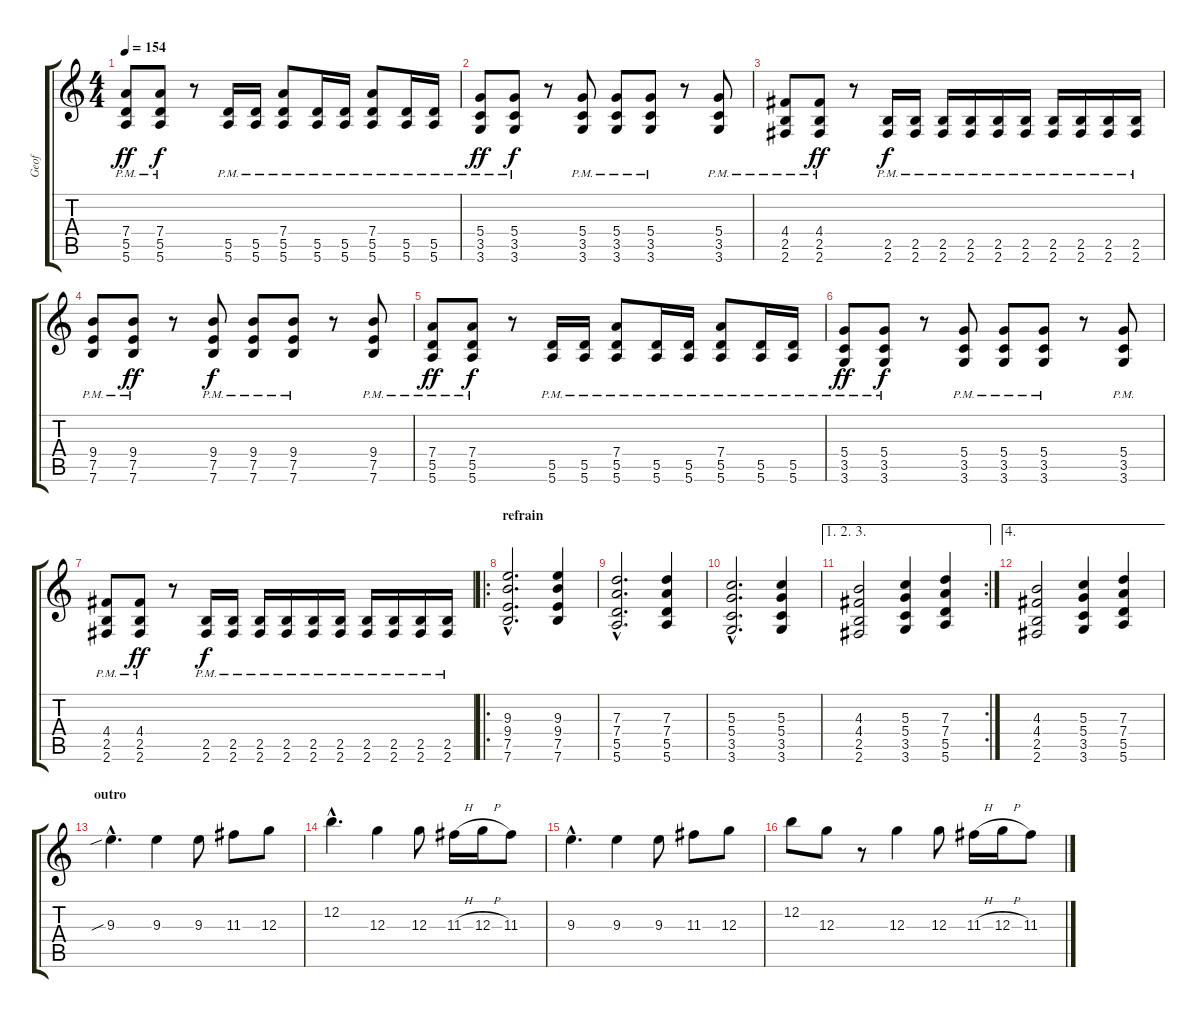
\track ("Geof" "Geof") {instrument distortionguitar}
\staff {score tabs}
\tuning (E4 B3 G3 D3 A2 E2) {hide}
\ts (4 4)
\tempo 154
\clef g2
\ks c
(7.4{pm} 5.5{pm} 5.6{pm}).8{dy ff} (7.4{pm} 5.5{pm} 5.6{pm}).8{dy f} r.8 (5.5{pm} 5.6{pm}).16 (5.5{pm} 5.6{pm}).16 (7.4{pm} 5.5{pm} 5.6{pm}).8 (5.5{pm} 5.6{pm}).16 (5.5{pm} 5.6{pm}).16 (7.4{pm} 5.5{pm} 5.6{pm}).8 (5.5{pm} 5.6{pm}).16 (5.5{pm} 5.6).16 |
(5.4{pm} 3.5{pm} 3.6{pm}).8{dy ff} (5.4{pm} 3.5{pm} 3.6{pm}).8{dy f} r.8 (5.4{pm} 3.5{pm} 3.6{pm}).8 (5.4{pm} 3.5{pm} 3.6{pm}).8 (5.4{pm} 3.5{pm} 3.6{pm}).8 r.8 (5.4{pm} 3.5{pm} 3.6{pm}).8 |
(4.4{pm} 2.5{pm} 2.6{pm}).8 (4.4{pm} 2.5{pm} 2.6{pm}).8{dy ff} r.8 (2.5{pm} 2.6{pm}).16{dy f} (2.5{pm} 2.6{pm}).16 (2.5{pm} 2.6{pm}).16 (2.5{pm} 2.6{pm}).16 (2.5{pm} 2.6{pm}).16 (2.5{pm} 2.6{pm}).16 (2.5{pm} 2.6{pm}).16 (2.5{pm} 2.6{pm}).16 (2.5{pm} 2.6{pm}).16 (2.5{pm} 2.6{pm}).16 |
(9.4{pm} 7.5{pm} 7.6{pm}).8 (9.4{pm} 7.5{pm} 7.6{pm}).8{dy ff} r.8 (9.4{pm} 7.5{pm} 7.6{pm}).8{dy f} (9.4{pm} 7.5{pm} 7.6{pm}).8 (9.4{pm} 7.5{pm} 7.6{pm}).8 r.8 (9.4{pm} 7.5{pm} 7.6{pm}).8 |
(7.4{pm} 5.5{pm} 5.6{pm}).8{dy ff} (7.4{pm} 5.5{pm} 5.6{pm}).8{dy f} r.8 (5.5{pm} 5.6{pm}).16 (5.5{pm} 5.6{pm}).16 (7.4{pm} 5.5{pm} 5.6{pm}).8 (5.5{pm} 5.6{pm}).16 (5.5{pm} 5.6{pm}).16 (7.4{pm} 5.5{pm} 5.6{pm}).8 (5.5{pm} 5.6{pm}).16 (5.5{pm} 5.6).16 |
(5.4{pm} 3.5{pm} 3.6{pm}).8{dy ff} (5.4{pm} 3.5{pm} 3.6{pm}).8{dy f} r.8 (5.4{pm} 3.5{pm} 3.6{pm}).8 (5.4{pm} 3.5{pm} 3.6{pm}).8 (5.4{pm} 3.5{pm} 3.6{pm}).8 r.8 (5.4{pm} 3.5{pm} 3.6{pm}).8 |
(4.4{pm} 2.5{pm} 2.6{pm}).8 (4.4{pm} 2.5{pm} 2.6{pm}).8{dy ff} r.8 (2.5{pm} 2.6{pm}).16{dy f} (2.5{pm} 2.6{pm}).16 (2.5{pm} 2.6{pm}).16 (2.5{pm} 2.6{pm}).16 (2.5{pm} 2.6{pm}).16 (2.5{pm} 2.6{pm}).16 (2.5{pm} 2.6{pm}).16 (2.5{pm} 2.6{pm}).16 (2.5{pm} 2.6{pm}).16 (2.5{pm} 2.6{pm}).16 |
\ro
\section ("" "refrain")
(9.3{hac} 9.4{hac} 7.5{hac} 7.6{hac}).2{d} (9.3 9.4 7.5 7.6).4 |
(7.3{hac} 7.4{hac} 5.5{hac} 5.6{hac}).2{d} (7.3 7.4 5.5 5.6).4 |
(5.3{hac} 5.4{hac} 3.5{hac} 3.6{hac}).2{d} (5.3 5.4 3.5 3.6).4 |
\ae (1 2 3)
\rc 2
(4.3 4.4 2.5 2.6).2 (5.3 5.4 3.5 3.6).4 (7.3 7.4 5.5 5.6).4 |
\ae 4
(4.3 4.4 2.5 2.6).2 (5.3 5.4 3.5 3.6).4 (7.3 7.4 5.5 5.6).4 |
\section ("" "outro")
9.3{sib hac}.4{d} 9.3.4 9.3.8 11.3.8 12.3.8 |
12.2{hac}.4{d} 12.3.4 12.3.8 11.3{h}.16 12.3{h}.16 11.3.8 |
9.3{hac}.4{d} 9.3.4 9.3.8 11.3.8 12.3.8 |
12.2.8 12.3.8 r.8 12.3.4 12.3.8 11.3{h}.16 12.3{h}.16 11.3.8
